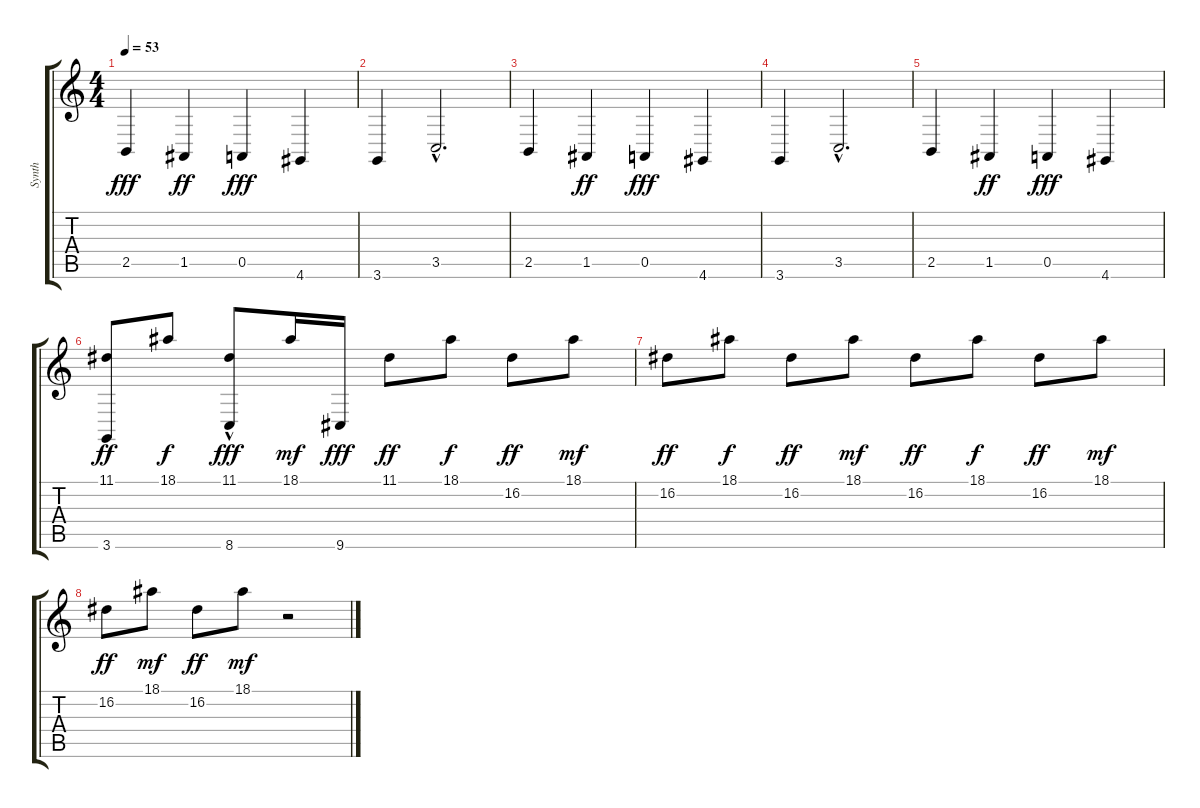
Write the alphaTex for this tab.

\track ("Synth" "Synth") {instrument synthbrass1}
\staff {score tabs}
\tuning (E4 B3 G3 D3 A2 E2) {hide}
\ts (4 4)
\tempo 53
\clef g2
\ks c
2.5.4{dy fff} 1.5.4{dy ff} 0.5.4{dy fff} 4.6.4 |
3.6.4 3.5{hac}.2{d} |
2.5.4 1.5.4{dy ff} 0.5.4{dy fff} 4.6.4 |
3.6.4 3.5{hac}.2{d} |
2.5.4 1.5.4{dy ff} 0.5.4{dy fff} 4.6.4 |
(11.1 3.6).8{dy ff} 18.1.8{dy f} (11.1 8.6{hac}).8{dy fff} 18.1.16{dy mf} 9.6.16{dy fff} 11.1.8{dy ff} 18.1.8{dy f} 16.2.8{dy ff} 18.1.8{dy mf} |
16.2.8{dy ff balance 8} 18.1.8{dy f} 16.2.8{dy ff} 18.1.8{dy mf} 16.2.8{dy ff} 18.1.8{dy f} 16.2.8{dy ff} 18.1.8{dy mf} |
16.2.8{dy ff} 18.1.8{dy mf} 16.2.8{dy ff} 18.1.8{dy mf} r.2
